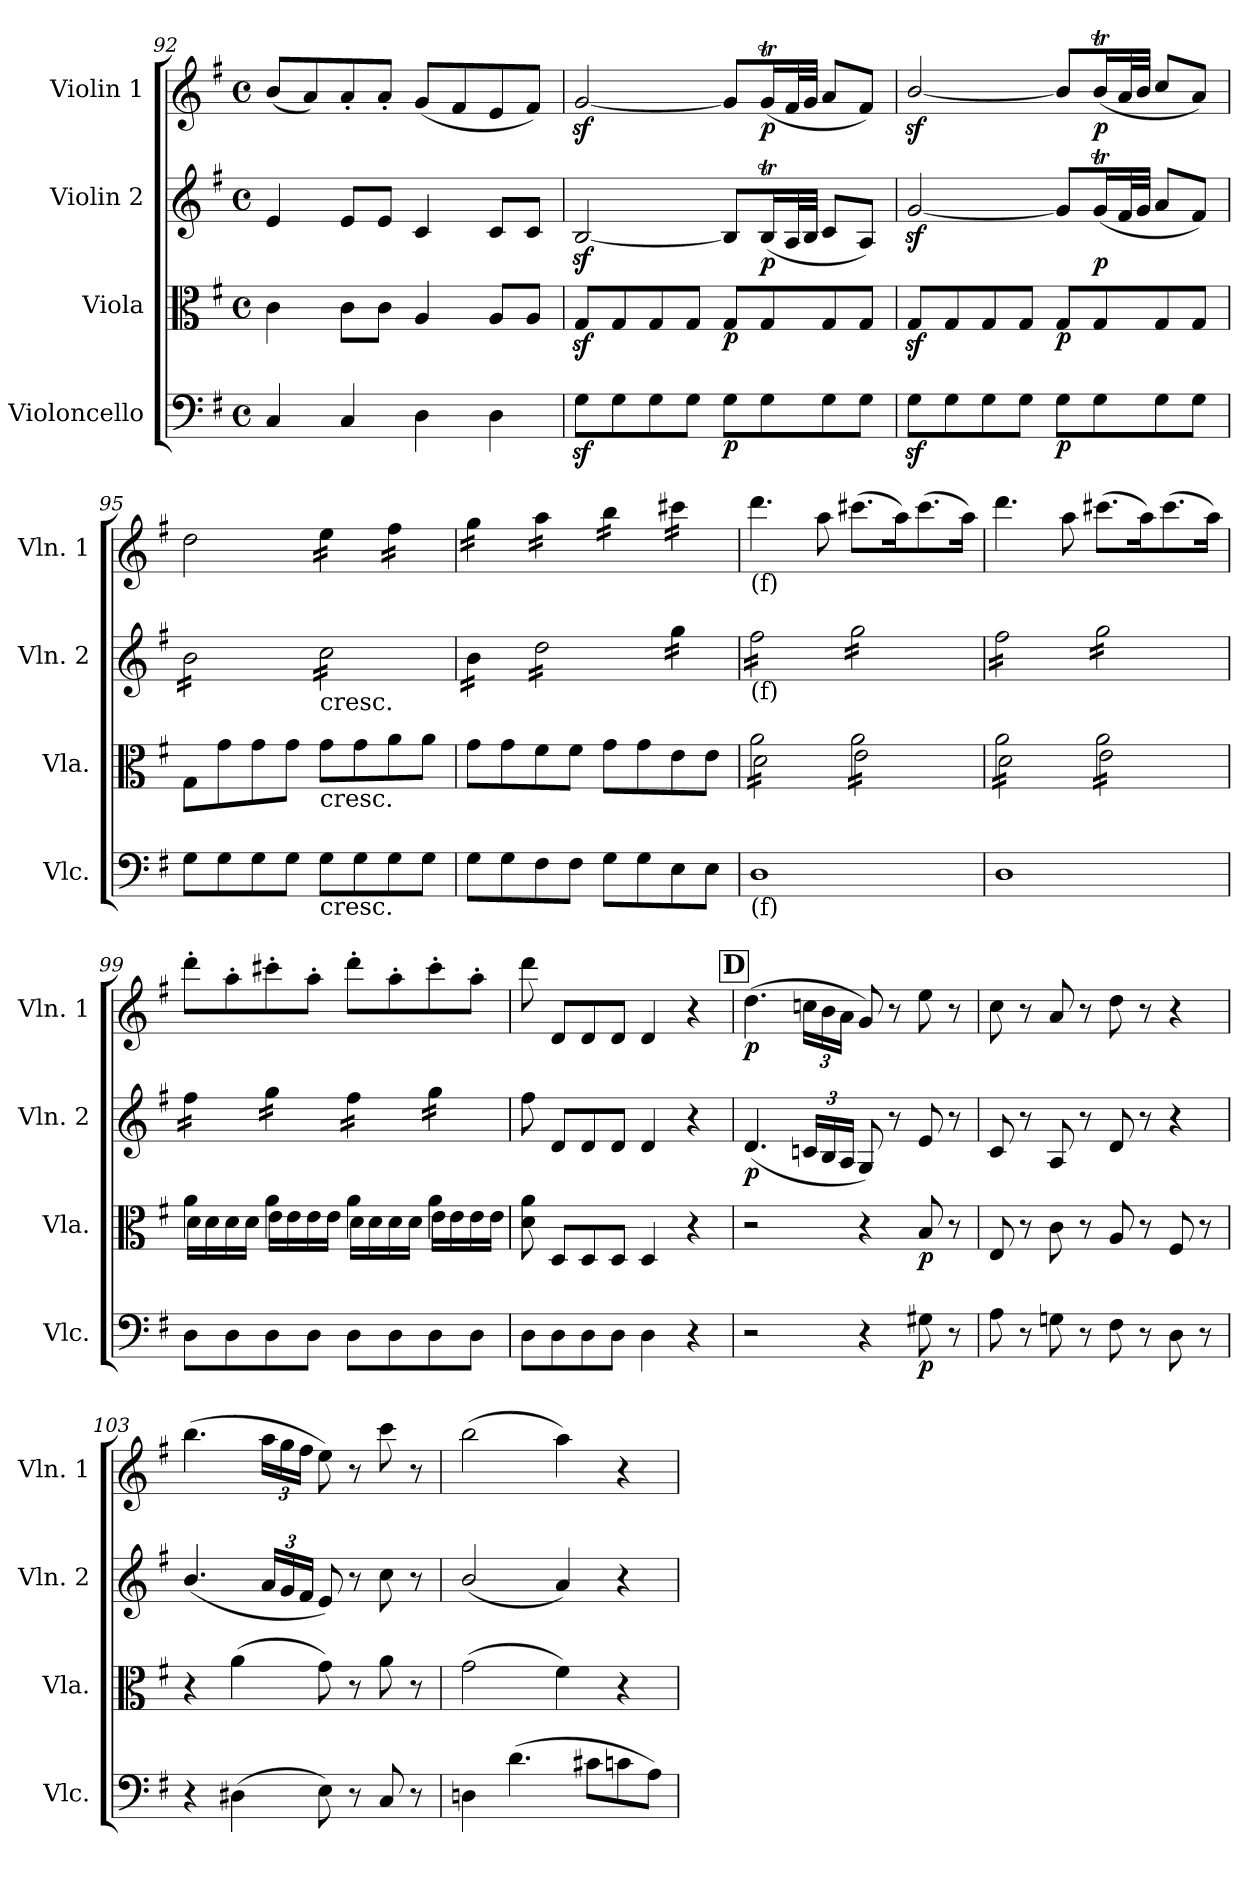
**kern	**dynam	**kern	**dynam	**kern	**dynam	**kern	**dynam
*part4	*part4	*part3	*part3	*part2	*part2	*part1	*part1
*staff4	*staff4	*staff3	*staff3	*staff2	*staff2	*staff1	*staff1
*I"Violoncello	*	*I"Viola	*	*I"Violin 2	*	*I"Violin 1	*
*I'Vlc.	*	*I'Vla.	*	*I'Vln. 2	*	*I'Vln. 1	*
*clefF4	*	*clefC3	*	*clefG2	*	*clefG2	*
*k[f#]	*	*k[f#]	*	*k[f#]	*	*k[f#]	*
*G:	*	*G:	*	*G:	*	*G:	*
*M4/4	*	*M4/4	*	*M4/4	*	*M4/4	*
*met(c)	*	*met(c)	*	*met(c)	*	*met(c)	*
=92	=92	=92	=92	=92	=92	=92	=92
4C/	.	4c\	.	4e/	.	(8b/L	.
.	.	.	.	.	.	8a/)	.
4C/	.	8c\L	.	8e/L	.	8a'/	.
.	.	8c\J	.	8e/J	.	8a'/J	.
4D\	.	4A/	.	4c/	.	(8g/L	.
.	.	.	.	.	.	8f#/	.
4D\	.	8A/L	.	8c/L	.	8e/	.
.	.	8A/J	.	8c/J	.	8f#/J)	.
!!LO:LB:g=z
=93	=93	=93	=93	=93	=93	=93	=93
8Gz<\L	.	8Gz</L	.	[2Bz</	.	[2gz</	.
8G\	.	8G/	.	.	.	.	.
8G\	.	8G/	.	.	.	.	.
8G\J	.	8G/J	.	.	.	.	.
!	!LO:DY:b	!	!LO:DY:b	!	!	!	!
8G\L	p	8G/L	p	8B/L]	.	8g/L]	.
!	!	!	!	!	!LO:DY:b	!	!LO:DY:b
8G\	.	8G/	.	(16Bt/L	p	(16gT/L	p
.	.	.	.	32A/L	.	32f#/L	.
.	.	.	.	32B/JJJ	.	32g/JJJ	.
8G\	.	8G/	.	8c/L	.	8a/L	.
8G\J	.	8G/J	.	8A/J)	.	8f#/J)	.
=94	=94	=94	=94	=94	=94	=94	=94
8Gz<\L	.	8Gz</L	.	[2gz</	.	[2bz</	.
8G\	.	8G/	.	.	.	.	.
8G\	.	8G/	.	.	.	.	.
8G\J	.	8G/J	.	.	.	.	.
!	!LO:DY:b	!	!LO:DY:b	!	!	!	!
8G\L	p	8G/L	p	8g/L]	.	8b/L]	.
!	!	!	!	!	!LO:DY:b	!	!LO:DY:b
8G\	.	8G/	.	(16gT/L	p	(16bt/L	p
.	.	.	.	32f#/L	.	32a/L	.
.	.	.	.	32g/JJJ	.	32b/JJJ	.
8G\	.	8G/	.	8a/L	.	8cc/L	.
8G\J	.	8G/J	.	8f#/J)	.	8a/J)	.
=95	=95	=95	=95	=95	=95	=95	=95
*	*	*	*	*tremolo	*	*	*
8G\L	.	8G\L	.	16b\LL	.	2dd\	.
.	.	.	.	16b\	.	.	.
8G\	.	8g\	.	16b\	.	.	.
.	.	.	.	16b\	.	.	.
8G\	.	8g\	.	16b\	.	.	.
.	.	.	.	16b\	.	.	.
8G\J	.	8g\J	.	16b\	.	.	.
.	.	.	.	16b\JJ	.	.	.
!	!	!	!	!	!	!LO:TX:b:t=cresc.	!
!	!	!	!	!LO:TX:b:t=cresc.	!	!	!
!	!	!LO:TX:b:t=cresc.	!	!	!	!	!
!LO:TX:b:t=cresc.	!	!	!	!	!	!	!
*	*	*	*	*	*	*tremolo	*
8G\L	.	8g\L	.	16cc\LL	.	16ee\LL	.
.	.	.	.	16cc\	.	16ee\	.
8G\	.	8g\	.	16cc\	.	16ee\	.
.	.	.	.	16cc\	.	16ee\JJ	.
8G\	.	8a\	.	16cc\	.	16ff#\LL	.
.	.	.	.	16cc\	.	16ff#\	.
8G\J	.	8a\J	.	16cc\	.	16ff#\	.
.	.	.	.	16cc\JJ	.	16ff#\JJ	.
=96	=96	=96	=96	=96	=96	=96	=96
8G\L	.	8g\L	.	16b\LL	.	16gg\LL	.
.	.	.	.	16b\	.	16gg\	.
8G\	.	8g\	.	16b\	.	16gg\	.
.	.	.	.	16b\JJ	.	16gg\JJ	.
8F#\	.	8f#\	.	16dd\LL	.	16aa\LL	.
.	.	.	.	16dd\	.	16aa\	.
8F#\J	.	8f#\J	.	16dd\	.	16aa\	.
.	.	.	.	16dd\	.	16aa\JJ	.
8G\L	.	8g\L	.	16dd\	.	16bb\LL	.
.	.	.	.	16dd\	.	16bb\	.
8G\	.	8g\	.	16dd\	.	16bb\	.
.	.	.	.	16dd\JJ	.	16bb\JJ	.
8E\	.	8e\	.	16gg\LL	.	16ccc#X\LL	.
.	.	.	.	16gg\	.	16ccc#X\	.
8E\J	.	8e\J	.	16gg\	.	16ccc#X\	.
.	.	.	.	16gg\JJ	.	16ccc#X\JJ	.
*	*	*	*	*	*	*Xtremolo	*
!!LO:LB:g=z
=97	=97	=97	=97	=97	=97	=97	=97
*	*	*^	*	*	*	*	*
!	!	!	!	!	!	!	!LO:TX:b:t=(f)	!
!	!	!	!	!	!LO:TX:b:t=(f)	!	!	!
!	!	!LO:TX:b:t=(f)	!	!	!	!	!	!
!LO:TX:b:t=(f)	!	!	!	!	!	!	!	!
*	*	*tremolo	*	*	*	*	*	*
1D	.	2a\	16d\LL	.	16ff#\LL	.	4.ddd\	.
.	.	.	16d\	.	16ff#\	.	.	.
.	.	.	16d\	.	16ff#\	.	.	.
.	.	.	16d\	.	16ff#\	.	.	.
.	.	.	16d\	.	16ff#\	.	.	.
.	.	.	16d\	.	16ff#\	.	.	.
.	.	.	16d\	.	16ff#\	.	8aa\	.
.	.	.	16d\JJ	.	16ff#\JJ	.	.	.
.	.	2a\	16e\LL	.	16gg\LL	.	(8.ccc#X\L	.
.	.	.	16e\	.	16gg\	.	.	.
.	.	.	16e\	.	16gg\	.	.	.
.	.	.	16e\	.	16gg\	.	16aa\K)	.
.	.	.	16e\	.	16gg\	.	(8.ccc#\	.
.	.	.	16e\	.	16gg\	.	.	.
.	.	.	16e\	.	16gg\	.	.	.
.	.	.	16e\JJ	.	16gg\JJ	.	16aa\Jk)	.
=98	=98	=98	=98	=98	=98	=98	=98	=98
1D	.	2a\	16d\LL	.	16ff#\LL	.	4.ddd\	.
.	.	.	16d\	.	16ff#\	.	.	.
.	.	.	16d\	.	16ff#\	.	.	.
.	.	.	16d\	.	16ff#\	.	.	.
.	.	.	16d\	.	16ff#\	.	.	.
.	.	.	16d\	.	16ff#\	.	.	.
.	.	.	16d\	.	16ff#\	.	8aa\	.
.	.	.	16d\JJ	.	16ff#\JJ	.	.	.
.	.	2a\	16e\LL	.	16gg\LL	.	(8.ccc#X\L	.
.	.	.	16e\	.	16gg\	.	.	.
.	.	.	16e\	.	16gg\	.	.	.
.	.	.	16e\	.	16gg\	.	16aa\K)	.
.	.	.	16e\	.	16gg\	.	(8.ccc#\	.
.	.	.	16e\	.	16gg\	.	.	.
.	.	.	16e\	.	16gg\	.	.	.
.	.	.	16e\JJ	.	16gg\JJ	.	16aa\Jk)	.
=99	=99	=99	=99	=99	=99	=99	=99	=99
8D\L	.	4a\	16d\LL	.	16ff#\LL	.	8ddd'\L	.
.	.	.	16d\	.	16ff#\	.	.	.
8D\	.	.	16d\	.	16ff#\	.	8aa'\	.
.	.	.	16d\JJ	.	16ff#\JJ	.	.	.
8D\	.	4a\	16e\LL	.	16gg\LL	.	8ccc#X'\	.
.	.	.	16e\	.	16gg\	.	.	.
8D\J	.	.	16e\	.	16gg\	.	8aa'\J	.
.	.	.	16e\JJ	.	16gg\JJ	.	.	.
8D\L	.	4a\	16d\LL	.	16ff#\LL	.	8ddd'\L	.
.	.	.	16d\	.	16ff#\	.	.	.
8D\	.	.	16d\	.	16ff#\	.	8aa'\	.
.	.	.	16d\JJ	.	16ff#\JJ	.	.	.
8D\	.	4a\	16e\LL	.	16gg\LL	.	8ccc#'\	.
.	.	.	16e\	.	16gg\	.	.	.
8D\J	.	.	16e\	.	16gg\	.	8aa'\J	.
.	.	.	16e\JJ	.	16gg\JJ	.	.	.
*	*	*	*	*	*Xtremolo	*	*	*
*	*	*Xtremolo	*	*	*	*	*	*
*	*	*v	*v	*	*	*	*	*
=100	=100	=100	=100	=100	=100	=100	=100
8D\L	.	8d\ 8a\	.	8ff#\	.	8ddd\	.
8D\	.	8D/L	.	8d/L	.	8d/L	.
8D\	.	8D/	.	8d/	.	8d/	.
8D\J	.	8D/J	.	8d/J	.	8d/J	.
4D\	.	4D/	.	4d/	.	4d/	.
4r	.	4r	.	4r	.	4r	.
!!LO:PB:g=z
!!LO:REH:place=s1:a:t=D
=101	=101	=101	=101	=101	=101	=101	=101
!	!	!	!	!	!LO:DY:b	!	!LO:DY:b
2r	.	2r	.	(4.d/	p	(4.dd\	p
*	*	*	*	*Xbrackettup	*	*Xbrackettup	*
.	.	.	.	24cn/LL	.	24ccn\LL	.
.	.	.	.	24B/	.	24b\	.
.	.	.	.	24A/JJ	.	24a\JJ	.
4r	.	4r	.	8G/)	.	8g/)	.
.	.	.	.	8r	.	8r	.
!	!LO:DY:b	!	!LO:DY:b	!	!	!	!
8G#X\	p	8B/	p	8e/	.	8ee\	.
8r	.	8r	.	8r	.	8r	.
=102	=102	=102	=102	=102	=102	=102	=102
8A\	.	8E/	.	8c/	.	8cc\	.
8r	.	8r	.	8r	.	8r	.
8Gn\	.	8c\	.	8A/	.	8a/	.
8r	.	8r	.	8r	.	8r	.
8F#\	.	8A/	.	8d/	.	8dd\	.
8r	.	8r	.	8r	.	8r	.
8D\	.	8F#/	.	4r	.	4r	.
8r	.	8r	.	.	.	.	.
=103	=103	=103	=103	=103	=103	=103	=103
4r	.	4r	.	(4.b/	.	(4.bb\	.
(4D#X\	.	(4a\	.	.	.	.	.
.	.	.	.	24a/LL	.	24aa\LL	.
.	.	.	.	24g/	.	24gg\	.
.	.	.	.	24f#/JJ	.	24ff#\JJ	.
8E\)	.	8g\)	.	8e/)	.	8ee\)	.
8r	.	8r	.	8r	.	8r	.
8C/	.	8a\	.	8cc\	.	8ccc\	.
8r	.	8r	.	8r	.	8r	.
!!LO:PB:g=z
=104	=104	=104	=104	=104	=104	=104	=104
4Dn\	.	(2g\	.	(2b/	.	(2bb\	.
(4.d\	.	.	.	.	.	.	.
.	.	4f#\)	.	4a/)	.	4aa\)	.
8c#X\L	.	.	.	.	.	.	.
8cn\	.	4r	.	4r	.	4r	.
8A\J)	.	.	.	.	.	.	.
=	=	=	=	=	=	=	=
*-	*-	*-	*-	*-	*-	*-	*-
